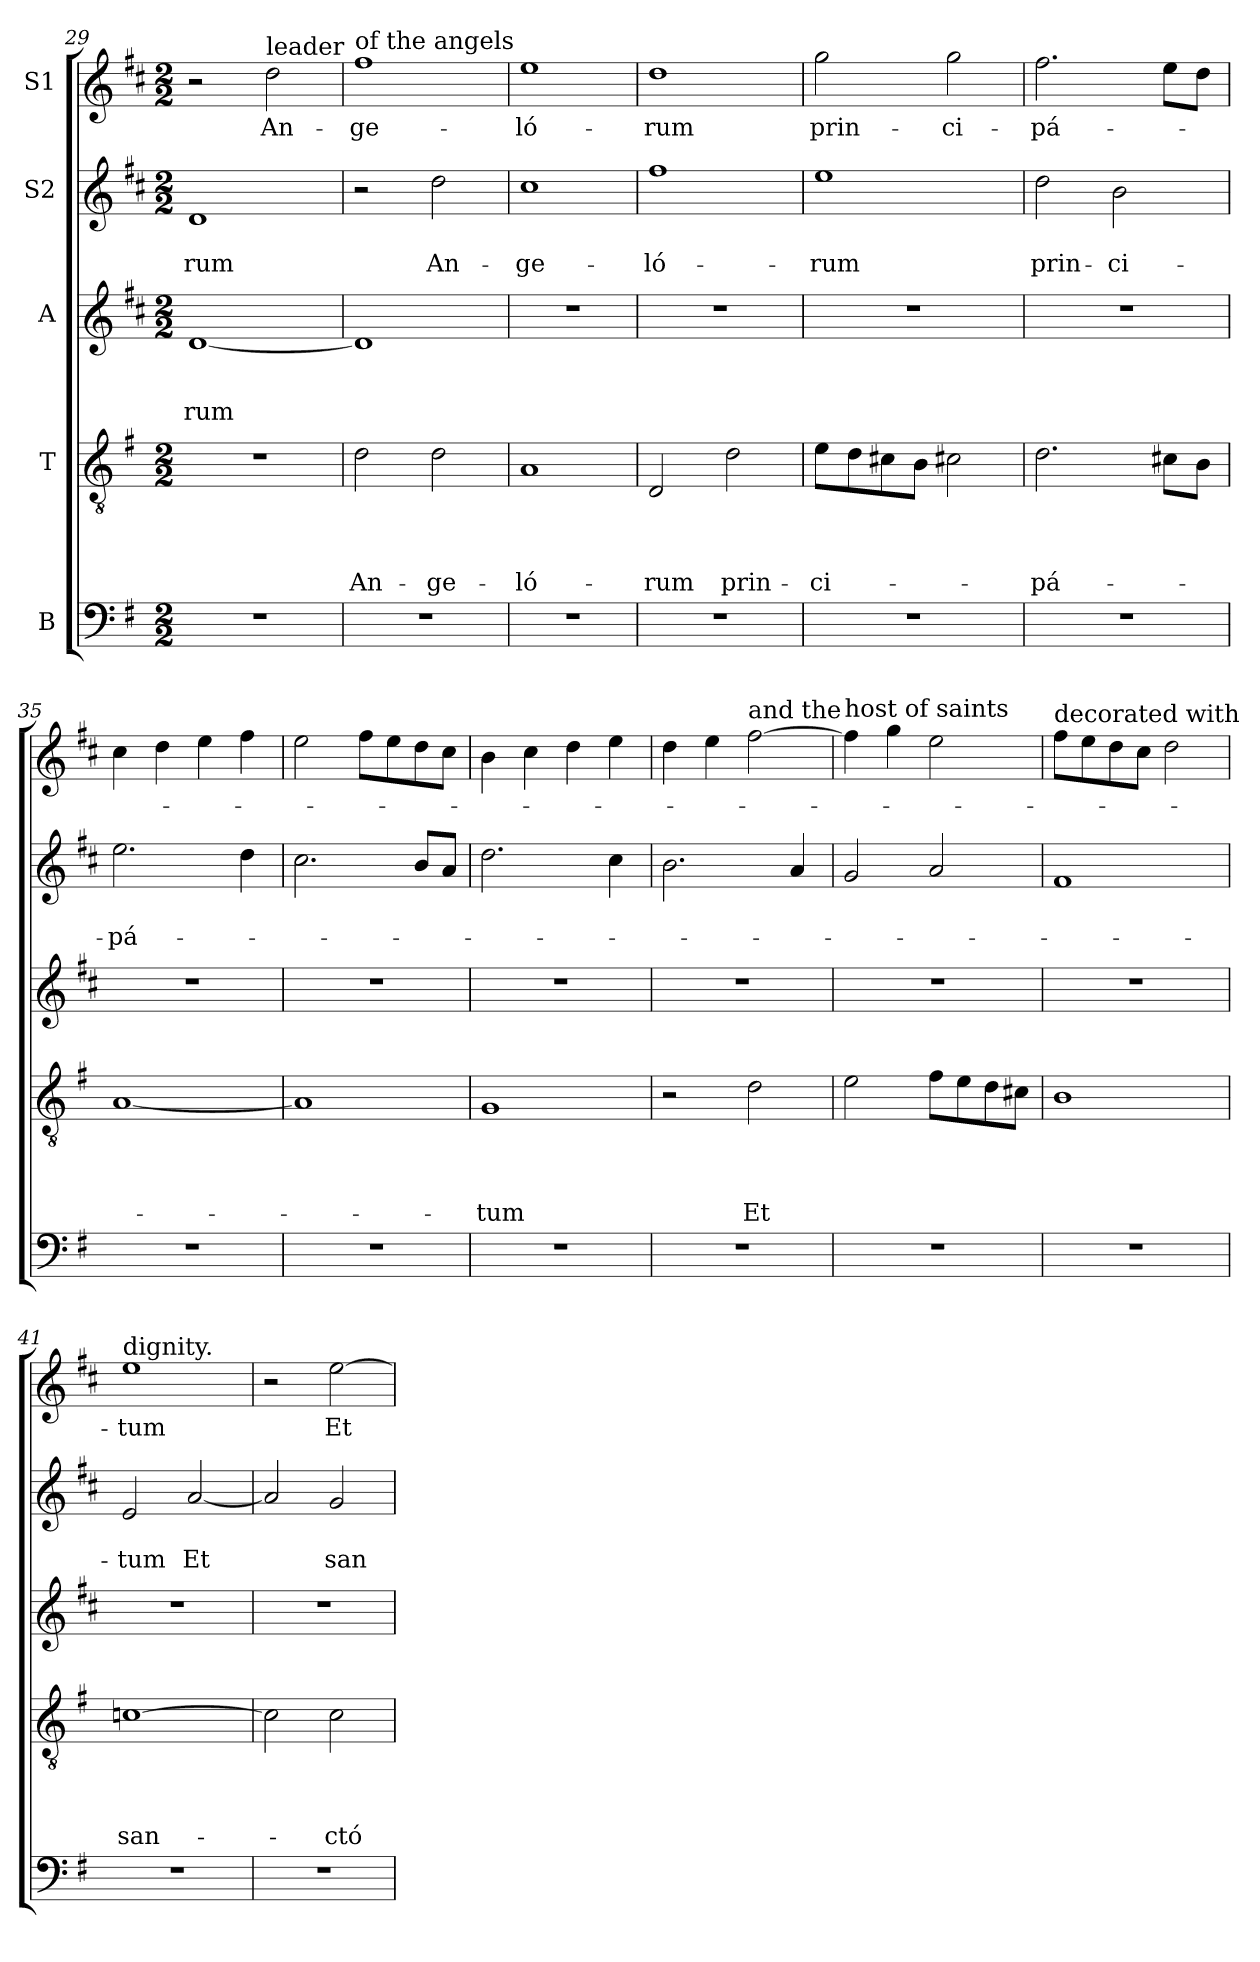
**kern	**kern	**text	**text	**text	**text	**kern	**text	**text	**text	**kern	**text	**text	**kern	**text
*part5	*part4	*part4	*part4	*part4	*part4	*part3	*part3	*part3	*part3	*part2	*part2	*part2	*part1	*part1
*staff5	*staff4	*staff4	*staff4	*staff4	*staff4	*staff3	*staff3	*staff3	*staff3	*staff2	*staff2	*staff2	*staff1	*staff1
*I"B	*I"T	*	*	*	*	*I"A	*	*	*	*I"S2	*	*	*I"S1	*
*clefF4	*clefGv2	*	*	*	*	*clefG2	*	*	*	*clefG2	*	*	*clefG2	*
*k[f#]	*k[f#]	*	*	*	*	*k[f#c#]	*	*	*	*k[f#c#]	*	*	*k[f#c#]	*
*G:	*G:	*	*	*	*	*D:	*	*	*	*D:	*	*	*D:	*
*M2/2	*M2/2	*	*	*	*	*M2/2	*	*	*	*M2/2	*	*	*M2/2	*
=29	=29	=29	=29	=29	=29	=29	=29	=29	=29	=29	=29	=29	=29	=29
!	!	!	!	!	!	!	!	!	!LO:LY:b	!	!	!LO:LY:b	!	!
1r	1r	.	.	.	.	[1d	.	.	-rum	1d	.	-rum	2r	.
!	!	!	!	!	!	!	!	!	!	!	!	!	!LO:TX:a:t=leader	!
!	!	!	!	!	!	!	!	!	!	!	!	!	!	!LO:LY:b
.	.	.	.	.	.	.	.	.	.	.	.	.	2dd\	An-
=30	=30	=30	=30	=30	=30	=30	=30	=30	=30	=30	=30	=30	=30	=30
!	!	!	!	!	!	!	!	!	!	!	!	!	!LO:TX:a:t=of the angels	!
!	!	!	!	!	!LO:LY:b	!	!	!	!	!	!	!	!	!LO:LY:b
1r	2d\	.	.	.	An-	1d]	.	.	.	2r	.	.	1ff#	-ge-
!	!	!	!	!	!LO:LY:b	!	!	!	!	!	!	!LO:LY:b	!	!
.	2d\	.	.	.	-ge-	.	.	.	.	2dd\	.	An-	.	.
=31	=31	=31	=31	=31	=31	=31	=31	=31	=31	=31	=31	=31	=31	=31
!	!	!	!	!	!LO:LY:b	!	!	!	!	!	!	!LO:LY:b	!	!LO:LY:b
1r	1A	.	.	.	-ló-	1r	.	.	.	1cc#	.	-ge-	1ee	-ló-
=32	=32	=32	=32	=32	=32	=32	=32	=32	=32	=32	=32	=32	=32	=32
!	!	!	!	!	!LO:LY:b	!	!	!	!	!	!	!LO:LY:b	!	!LO:LY:b
1r	2D/	.	.	.	-rum	1r	.	.	.	1ff#	.	-ló-	1dd	-rum
!	!	!	!	!	!LO:LY:b	!	!	!	!	!	!	!	!	!
.	2d\	.	.	.	prin-	.	.	.	.	.	.	.	.	.
!!LO:PB:g=z
=33	=33	=33	=33	=33	=33	=33	=33	=33	=33	=33	=33	=33	=33	=33
!	!	!	!	!	!LO:LY:b	!	!	!	!	!	!	!LO:LY:b	!	!LO:LY:b
1r	8e\L	.	.	.	-ci-	1r	.	.	.	1ee	.	-rum	2gg\	prin-
.	8d\	.	.	.	.	.	.	.	.	.	.	.	.	.
.	8c#X\	.	.	.	.	.	.	.	.	.	.	.	.	.
.	8B\J	.	.	.	.	.	.	.	.	.	.	.	.	.
!	!	!	!	!	!	!	!	!	!	!	!	!	!	!LO:LY:b
.	2c#X\	.	.	.	.	.	.	.	.	.	.	.	2gg\	-ci-
=34	=34	=34	=34	=34	=34	=34	=34	=34	=34	=34	=34	=34	=34	=34
!	!	!	!	!	!LO:LY:b	!	!	!	!	!	!	!LO:LY:b	!	!LO:LY:b
1r	2.d\	.	.	.	-pá-	1r	.	.	.	2dd\	.	prin-	2.ff#\	-pá-
!	!	!	!	!	!	!	!	!	!	!	!	!LO:LY:b	!	!
.	.	.	.	.	.	.	.	.	.	2b\	.	-ci-	.	.
.	8c#X\L	.	.	.	.	.	.	.	.	.	.	.	8ee\L	.
.	8B\J	.	.	.	.	.	.	.	.	.	.	.	8dd\J	.
=35	=35	=35	=35	=35	=35	=35	=35	=35	=35	=35	=35	=35	=35	=35
!	!	!	!	!	!	!	!	!	!	!	!	!LO:LY:b	!	!
1r	[1A	.	.	.	.	1r	.	.	.	2.ee\	.	-pá-	4cc#\	.
.	.	.	.	.	.	.	.	.	.	.	.	.	4dd\	.
.	.	.	.	.	.	.	.	.	.	.	.	.	4ee\	.
.	.	.	.	.	.	.	.	.	.	4dd\	.	.	4ff#\	.
=36	=36	=36	=36	=36	=36	=36	=36	=36	=36	=36	=36	=36	=36	=36
1r	1A]	.	.	.	.	1r	.	.	.	2.cc#\	.	.	2ee\	.
.	.	.	.	.	.	.	.	.	.	.	.	.	8ff#\L	.
.	.	.	.	.	.	.	.	.	.	.	.	.	8ee\	.
.	.	.	.	.	.	.	.	.	.	8b/L	.	.	8dd\	.
.	.	.	.	.	.	.	.	.	.	8a/J	.	.	8cc#\J	.
=37	=37	=37	=37	=37	=37	=37	=37	=37	=37	=37	=37	=37	=37	=37
!	!	!	!	!	!LO:LY:b	!	!	!	!	!	!	!	!	!
1r	1G	.	.	.	-tum	1r	.	.	.	2.dd\	.	.	4b\	.
.	.	.	.	.	.	.	.	.	.	.	.	.	4cc#\	.
.	.	.	.	.	.	.	.	.	.	.	.	.	4dd\	.
.	.	.	.	.	.	.	.	.	.	4cc#\	.	.	4ee\	.
=38	=38	=38	=38	=38	=38	=38	=38	=38	=38	=38	=38	=38	=38	=38
1r	2r	.	.	.	.	1r	.	.	.	2.b\	.	.	4dd\	.
.	.	.	.	.	.	.	.	.	.	.	.	.	4ee\	.
!	!	!	!	!	!	!	!	!	!	!	!	!	!LO:TX:a:t=and the	!
!	!	!	!	!	!LO:LY:b	!	!	!	!	!	!	!	!	!
.	2d\	.	.	.	Et	.	.	.	.	.	.	.	[2ff#\	.
.	.	.	.	.	.	.	.	.	.	4a/	.	.	.	.
!!LO:LB:g=z
=39	=39	=39	=39	=39	=39	=39	=39	=39	=39	=39	=39	=39	=39	=39
!	!	!	!	!	!	!	!	!	!	!	!	!	!LO:TX:a:t=host of saints	!
1r	2e\	.	.	.	.	1r	.	.	.	2g/	.	.	4ff#\]	.
.	.	.	.	.	.	.	.	.	.	.	.	.	4gg\	.
.	8f#\L	.	.	.	.	.	.	.	.	2a/	.	.	2ee\	.
.	8e\	.	.	.	.	.	.	.	.	.	.	.	.	.
.	8d\	.	.	.	.	.	.	.	.	.	.	.	.	.
.	8c#X\J	.	.	.	.	.	.	.	.	.	.	.	.	.
=40	=40	=40	=40	=40	=40	=40	=40	=40	=40	=40	=40	=40	=40	=40
!	!	!	!	!	!	!	!	!	!	!	!	!	!LO:TX:a:t=decorated with	!
1r	1B	.	.	.	.	1r	.	.	.	1f#	.	.	8ff#\L	.
.	.	.	.	.	.	.	.	.	.	.	.	.	8ee\	.
.	.	.	.	.	.	.	.	.	.	.	.	.	8dd\	.
.	.	.	.	.	.	.	.	.	.	.	.	.	8cc#\J	.
.	.	.	.	.	.	.	.	.	.	.	.	.	2dd\	.
=41	=41	=41	=41	=41	=41	=41	=41	=41	=41	=41	=41	=41	=41	=41
!	!	!	!	!	!	!	!	!	!	!	!	!	!LO:TX:a:t=dignity.	!
!	!	!	!	!	!LO:LY:b	!	!	!	!	!	!	!LO:LY:b	!	!LO:LY:b
1r	[1cni	.	.	.	san-	1r	.	.	.	2e/	.	-tum	1ee	-tum
!	!	!	!	!	!	!	!	!	!	!	!	!LO:LY:b	!	!
.	.	.	.	.	.	.	.	.	.	[2a/	.	Et	.	.
=42	=42	=42	=42	=42	=42	=42	=42	=42	=42	=42	=42	=42	=42	=42
1r	2c\]	.	.	.	.	1r	.	.	.	2a/]	.	.	2r	.
!	!	!	!	!	!LO:LY:b	!	!	!	!	!	!	!LO:LY:b	!	!LO:LY:b
.	2c\	.	.	.	-ctó-	.	.	.	.	2g/	.	san-	[2ee\	Et
=	=	=	=	=	=	=	=	=	=	=	=	=	=	=
*-	*-	*-	*-	*-	*-	*-	*-	*-	*-	*-	*-	*-	*-	*-
